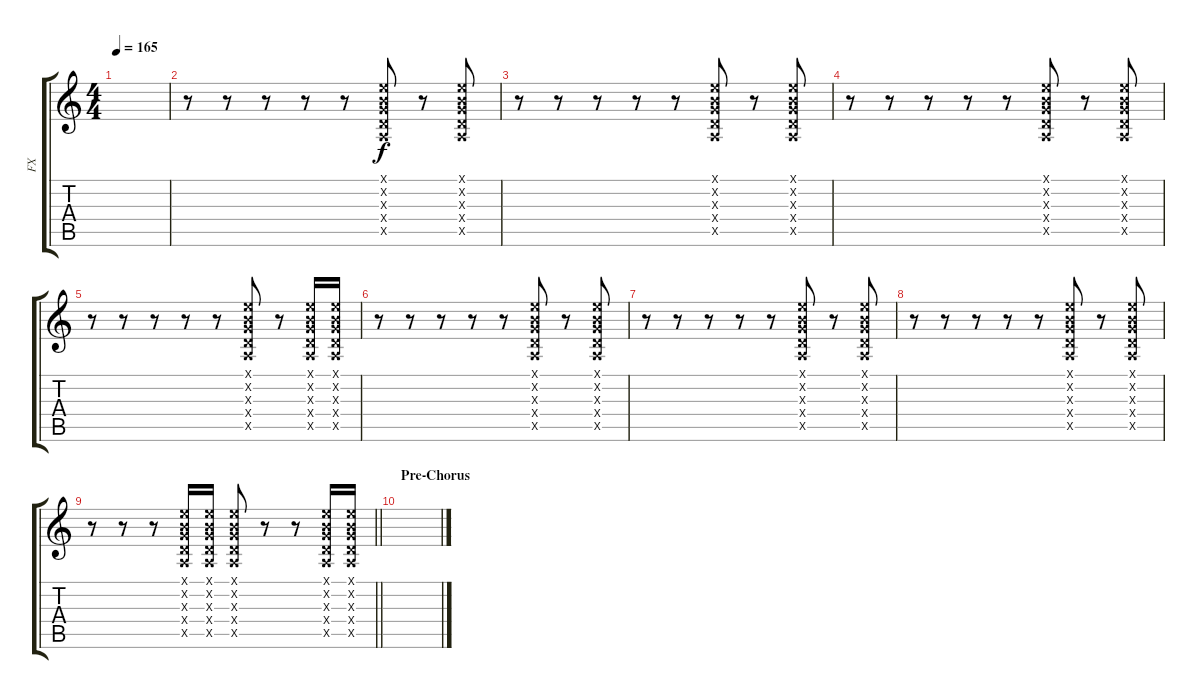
\track ("FX" "FX") {instrument acousticguitarsteel}
\staff {score tabs}
\tuning (E4 B3 G3 D3 A2 D2) {hide}
\ts (4 4)
\tempo 165
\clef g2
\ks c
|
r.8 r.8 r.8 r.8 r.8 (0.1{x} 0.2{x} 0.3{x} 0.4{x} 0.5{x}).8 r.8 (0.1{x} 0.2{x} 0.3{x} 0.4{x} 0.5{x}).8 |
r.8 r.8 r.8 r.8 r.8 (0.1{x} 0.2{x} 0.3{x} 0.4{x} 0.5{x}).8 r.8 (0.1{x} 0.2{x} 0.3{x} 0.4{x} 0.5{x}).8 |
r.8 r.8 r.8 r.8 r.8 (0.1{x} 0.2{x} 0.3{x} 0.4{x} 0.5{x}).8 r.8 (0.1{x} 0.2{x} 0.3{x} 0.4{x} 0.5{x}).8 |
r.8 r.8 r.8 r.8 r.8 (0.1{x} 0.2{x} 0.3{x} 0.4{x} 0.5{x}).8 r.8 (0.1{x} 0.2{x} 0.3{x} 0.4{x} 0.5{x}).16 (0.1{x} 0.2{x} 0.3{x} 0.4{x} 0.5{x}).16 |
r.8 r.8 r.8 r.8 r.8 (0.1{x} 0.2{x} 0.3{x} 0.4{x} 0.5{x}).8 r.8 (0.1{x} 0.2{x} 0.3{x} 0.4{x} 0.5{x}).8 |
r.8 r.8 r.8 r.8 r.8 (0.1{x} 0.2{x} 0.3{x} 0.4{x} 0.5{x}).8 r.8 (0.1{x} 0.2{x} 0.3{x} 0.4{x} 0.5{x}).8 |
r.8 r.8 r.8 r.8 r.8 (0.1{x} 0.2{x} 0.3{x} 0.4{x} 0.5{x}).8 r.8 (0.1{x} 0.2{x} 0.3{x} 0.4{x} 0.5{x}).8 |
\barLineRight lightlight
r.8 r.8 r.8 (0.1{x} 0.2{x} 0.3{x} 0.4{x} 0.5{x}).16 (0.1{x} 0.2{x} 0.3{x} 0.4{x} 0.5{x}).16 (0.1{x} 0.2{x} 0.3{x} 0.4{x} 0.5{x}).8 r.8 r.8 (0.1{x} 0.2{x} 0.3{x} 0.4{x} 0.5{x}).16 (0.1{x} 0.2{x} 0.3{x} 0.4{x} 0.5{x}).16 |
\section ("" "Pre-Chorus")
